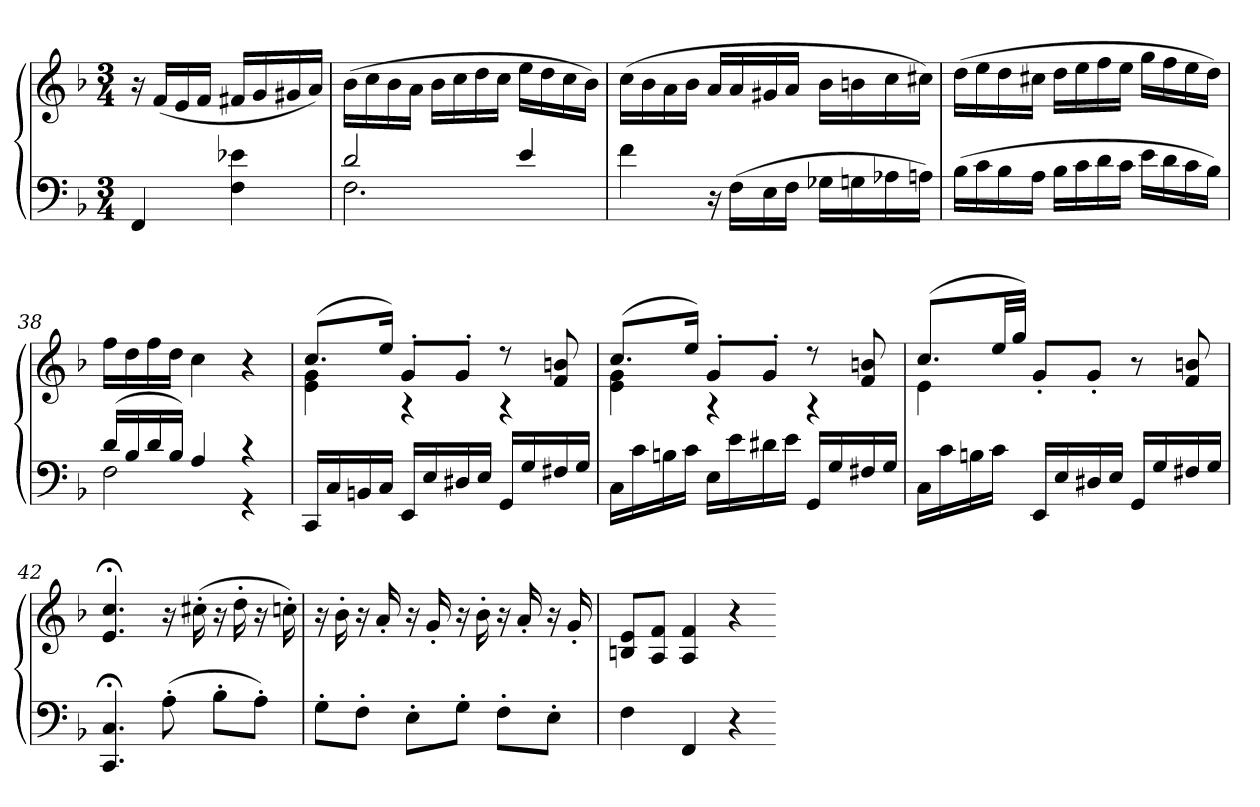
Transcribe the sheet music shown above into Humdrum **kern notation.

**kern	**kern
*part1	*part1
*staff2	*staff1
*clefF4	*clefG2
*k[b-]	*k[b-]
*F:	*F:
*M3/4	*M3/4
=	=
4FF	16r
.	(16fLL
.	16e
.	16fJJ
4F 4e-X	16f#XLL
.	16g
.	16g#X
.	16aJJ)
=35	=35
*^	*
2d	2.F	(16b-LL
.	.	16cc
.	.	16b-
.	.	16aJJ
.	.	16b-LL
.	.	16cc
.	.	16dd
.	.	16ccJJ
4e	.	16eeLL
.	.	16dd
.	.	16cc
.	.	16b-JJ)
*v	*v	*
=36	=36
4f	(16ccLL
.	16b-
.	16a
.	16b-JJ
16r	16aLL
(16FLL	16a
16E	16g#X
16FJJ	16aJJ
16G-XLL	16b-LL
16Gn	16bn
16A-X	16cc
16AnJJ)	16cc#XJJ)
=37	=37
(16B-LL	(16ddLL
16c	16ee
16B-	16dd
16AJJ	16cc#XJJ
16B-LL	16ddLL
16c	16ee
16d	16ff
16cJJ	16eeJJ
16eLL	16ggLL
16d	16ff
16c	16ee
16B-JJ)	16ddJJ)
=38	=38
*^	*
(16dLL	2F	16ffLL
16B-	.	16dd
16d	.	16ff
16B-JJ)	.	16ddJJ
4A	.	4cc
4r	4r	4r
*v	*v	*
=39	=39
*	*^
16CCLL	(8.ccL	4e 4g
16C	.	.
16BBn	.	.
16CJJ	16eeJk)	.
16EELL	8g'L	4r
16E	.	.
16D#X	8g'J	.
16EJJ	.	.
16GGLL	8r	4r
16G	.	.
16F#X	8f 8bn	.
16GJJ	.	.
=40	=40	=40
16CLL	(8.ccL	4e 4g
16c	.	.
16Bn	.	.
16cJJ	16eeJk)	.
16ELL	8g'L	4r
16e	.	.
16d#X	8g'J	.
16eJJ	.	.
16GGLL	8r	4r
16G	.	.
16F#X	8f 8bn	.
16GJJ	.	.
=41	=41	=41
16CLL	(8.ccL	4e
16c	.	.
16Bn	.	.
16cJJ	32eeLL	.
.	32ggJJJ)	.
16EELL	8g'L	2ryy
16E	.	.
16D#X	8g'J	.
16EJJ	.	.
16GGLL	8r	.
16G	.	.
16F#X	8f 8bn	.
16GJJ	.	.
*	*v	*v
=42	=42
4.CC;< 4.C;<	4.e;< 4.cc;<
(8A'	16r
.	(16cc#X'
8B-'L	16r
.	16dd'
8A'J)	16r
.	16ccn')
=43	=43
8G'L	16r
.	16b-'
8F'J	16r
.	16a'
8E'L	16r
.	16g'
8G'J	16r
.	16b-'
8F'L	16r
.	16a'
8E'J	16r
.	16g'
=44	=44
4F	8Bn 8eL
.	8A 8fJ
4FF	4A 4f
4r	4r
=-	=-
*-	*-
